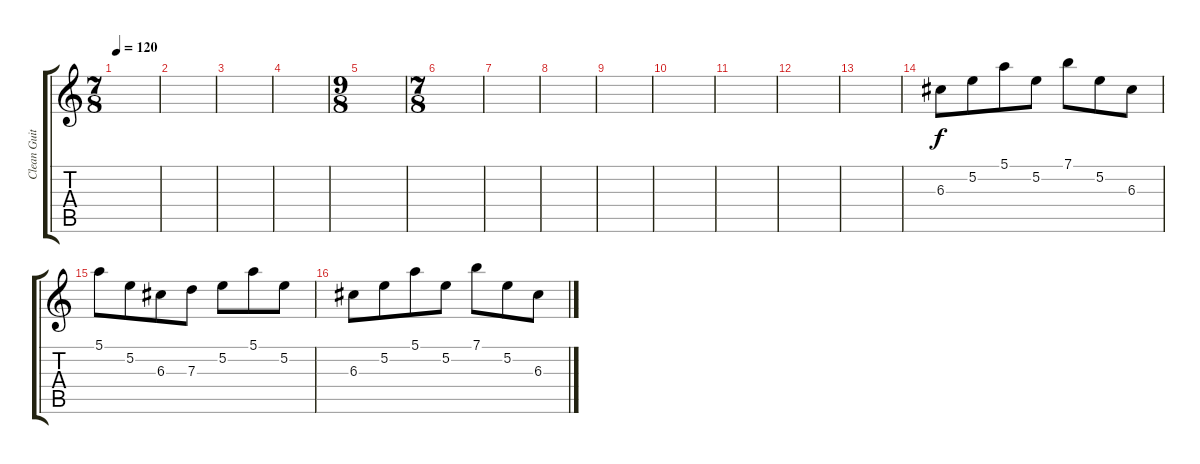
\track ("Clean Guitar" "Clean Guit") {instrument electricguitarjazz}
\staff {score tabs}
\tuning (E4 B3 G3 D3 A2 E2) {hide}
\ts (7 8)
\tempo 120
\clef g2
\ks c
|
|
|
|
\ts (9 8)
|
\ts (7 8)
|
|
|
|
|
|
|
|
6.3.8{volume 9} 5.2.8 5.1.8 5.2.8 7.1.8 5.2.8 6.3.8 |
5.1.8 5.2.8 6.3.8 7.3.8 5.2.8 5.1.8 5.2.8 |
6.3.8 5.2.8 5.1.8 5.2.8 7.1.8 5.2.8 6.3.8
